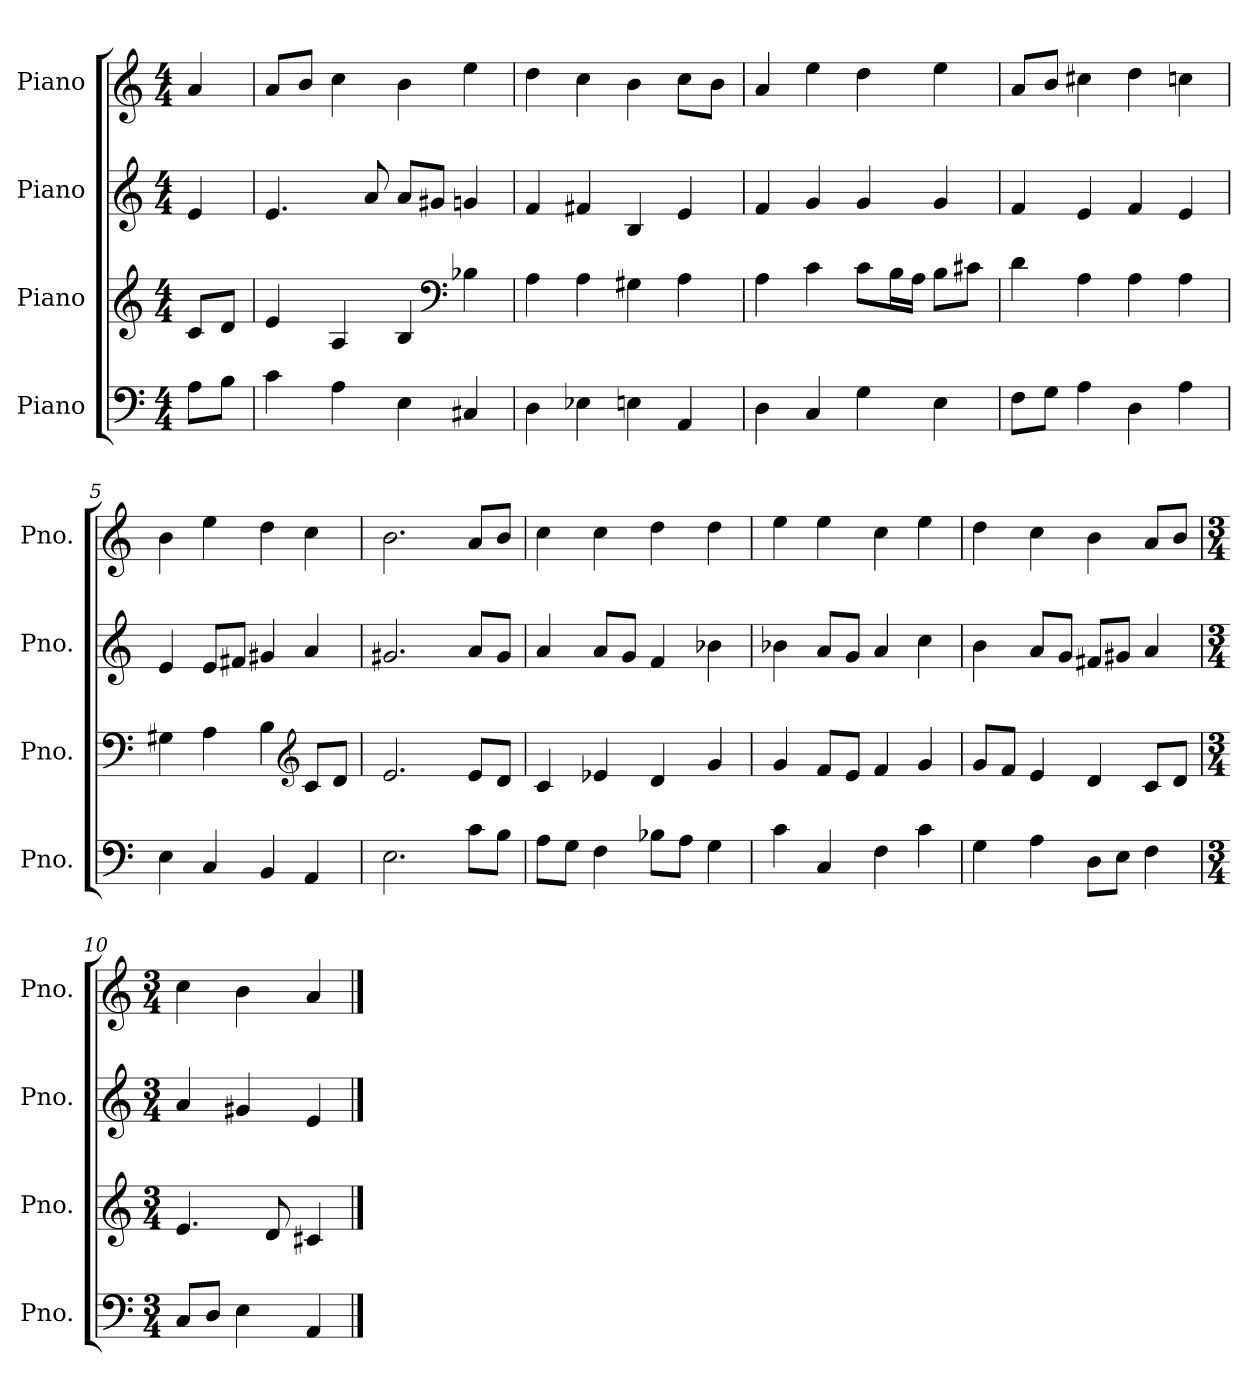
**kern	**kern	**kern	**kern
*part4	*part3	*part2	*part1
*staff4	*staff3	*staff2	*staff1
*I"Piano	*I"Piano	*I"Piano	*I"Piano
*I'Pno.	*I'Pno.	*I'Pno.	*I'Pno.
*clefF4	*clefG2	*clefG2	*clefG2
*k[]	*k[]	*k[]	*k[]
*M4/4	*M4/4	*M4/4	*M4/4
*MM120	*MM120	*MM120	*MM120
=	=	=	=
8A\L	8c/L	4e/	4a/
8B\J	8d/J	.	.
=1	=1	=1	=1
4c\	4e/	4.e/	8a/L
.	.	.	8b/J
4A\	4A/	.	4cc\
.	.	8a/	.
4E\	4B/	8a/L	4b\
.	.	8g#X/J	.
*	*clefF4	*	*
4C#X/	4B-X\	4gn/	4ee\
=2	=2	=2	=2
4D\	4A\	4f/	4dd\
4E-X\	4A\	4f#X/	4cc\
4En\	4G#X\	4B/	4b\
4AA/	4A\	4e/	8cc\L
.	.	.	8b\J
=3	=3	=3	=3
4D\	4A\	4f/	4a/
4C/	4c\	4g/	4ee\
4G\	8c\L	4g/	4dd\
.	16B\L	.	.
.	16A\JJ	.	.
4E\	8B\L	4g/	4ee\
.	8c#X\J	.	.
=4	=4	=4	=4
8F\L	4d\	4f/	8a/L
8G\J	.	.	8b/J
4A\	4A\	4e/	4cc#X\
4D\	4A\	4f/	4dd\
4A\	4A\	4e/	4ccn\
!!LO:LB:g=z
=5	=5	=5	=5
4E\	4G#X\	4e/	4b\
4C/	4A\	8e/L	4ee\
.	.	8f#X/J	.
4BB/	4B\	4g#X/	4dd\
*	*clefG2	*	*
4AA/	8c/L	4a/	4cc\
.	8d/J	.	.
=6	=6	=6	=6
2.E\	2.e/	2.g#X/	2.b\
8c\L	8e/L	8a/L	8a/L
8B\J	8d/J	8g#/J	8b/J
=7	=7	=7	=7
8A\L	4c/	4a/	4cc\
8G\J	.	.	.
4F\	4e-X/	8a/L	4cc\
.	.	8g/J	.
8B-X\L	4d/	4f/	4dd\
8A\J	.	.	.
4G\	4g/	4b-X\	4dd\
=8	=8	=8	=8
4c\	4g/	4b-X\	4ee\
4C/	8f/L	8a/L	4ee\
.	8e/J	8g/J	.
4F\	4f/	4a/	4cc\
4c\	4g/	4cc\	4ee\
=9	=9	=9	=9
4G\	8g/L	4b\	4dd\
.	8f/J	.	.
4A\	4e/	8a/L	4cc\
.	.	8g/J	.
8D\L	4d/	8f#X/L	4b\
8E\J	.	8g#X/J	.
4F\	8c/L	4a/	8a/L
.	8d/J	.	8b/J
!!LO:LB:g=z
=10	=10	=10	=10
*M3/4	*M3/4	*M3/4	*M3/4
8C/L	4.e/	4a/	4cc\
8D/J	.	.	.
4E\	.	4g#X/	4b\
.	8d/	.	.
4AA/	4c#X/	4e/	4a/
==	==	==	==
*-	*-	*-	*-
